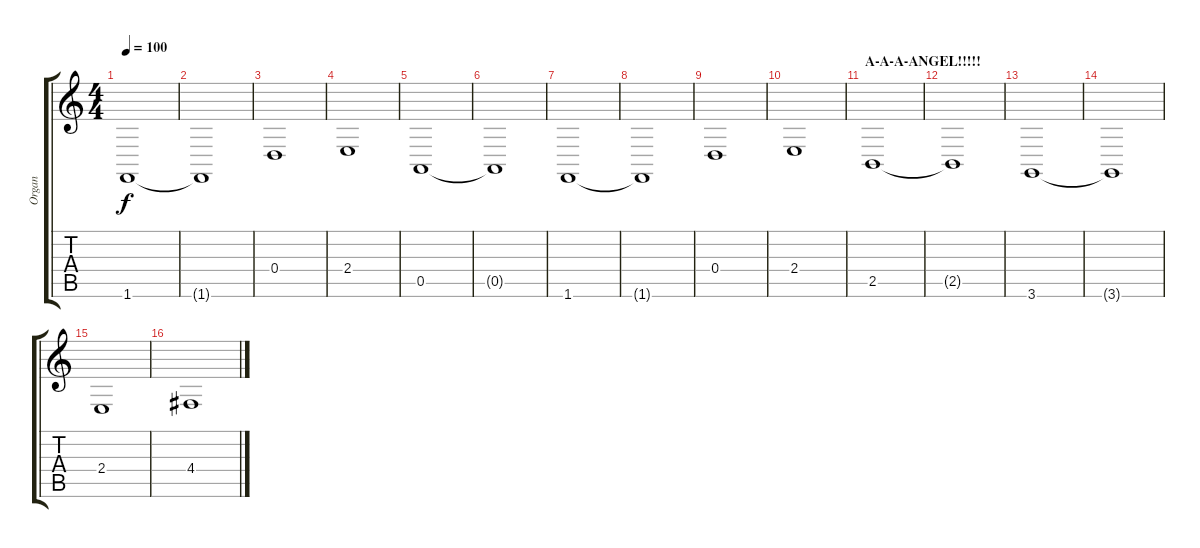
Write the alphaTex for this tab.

\track ("Organ" "Organ") {instrument churchorgan}
\staff {score tabs}
\tuning (E4 B3 G3 D3 A2 E2) {hide}
\ts (4 4)
\tempo 100
\clef g2
\ks c
1.6.1{dy f} |
1.6{t}.1 |
0.4.1 |
2.4.1 |
0.5.1 |
0.5{t}.1 |
1.6.1 |
1.6{t}.1 |
0.4.1 |
2.4.1 |
\section ("" "A-A-A-ANGEL!!!!!")
2.5.1 |
2.5{t}.1 |
3.6.1 |
3.6{t}.1 |
2.4.1 |
4.4.1
